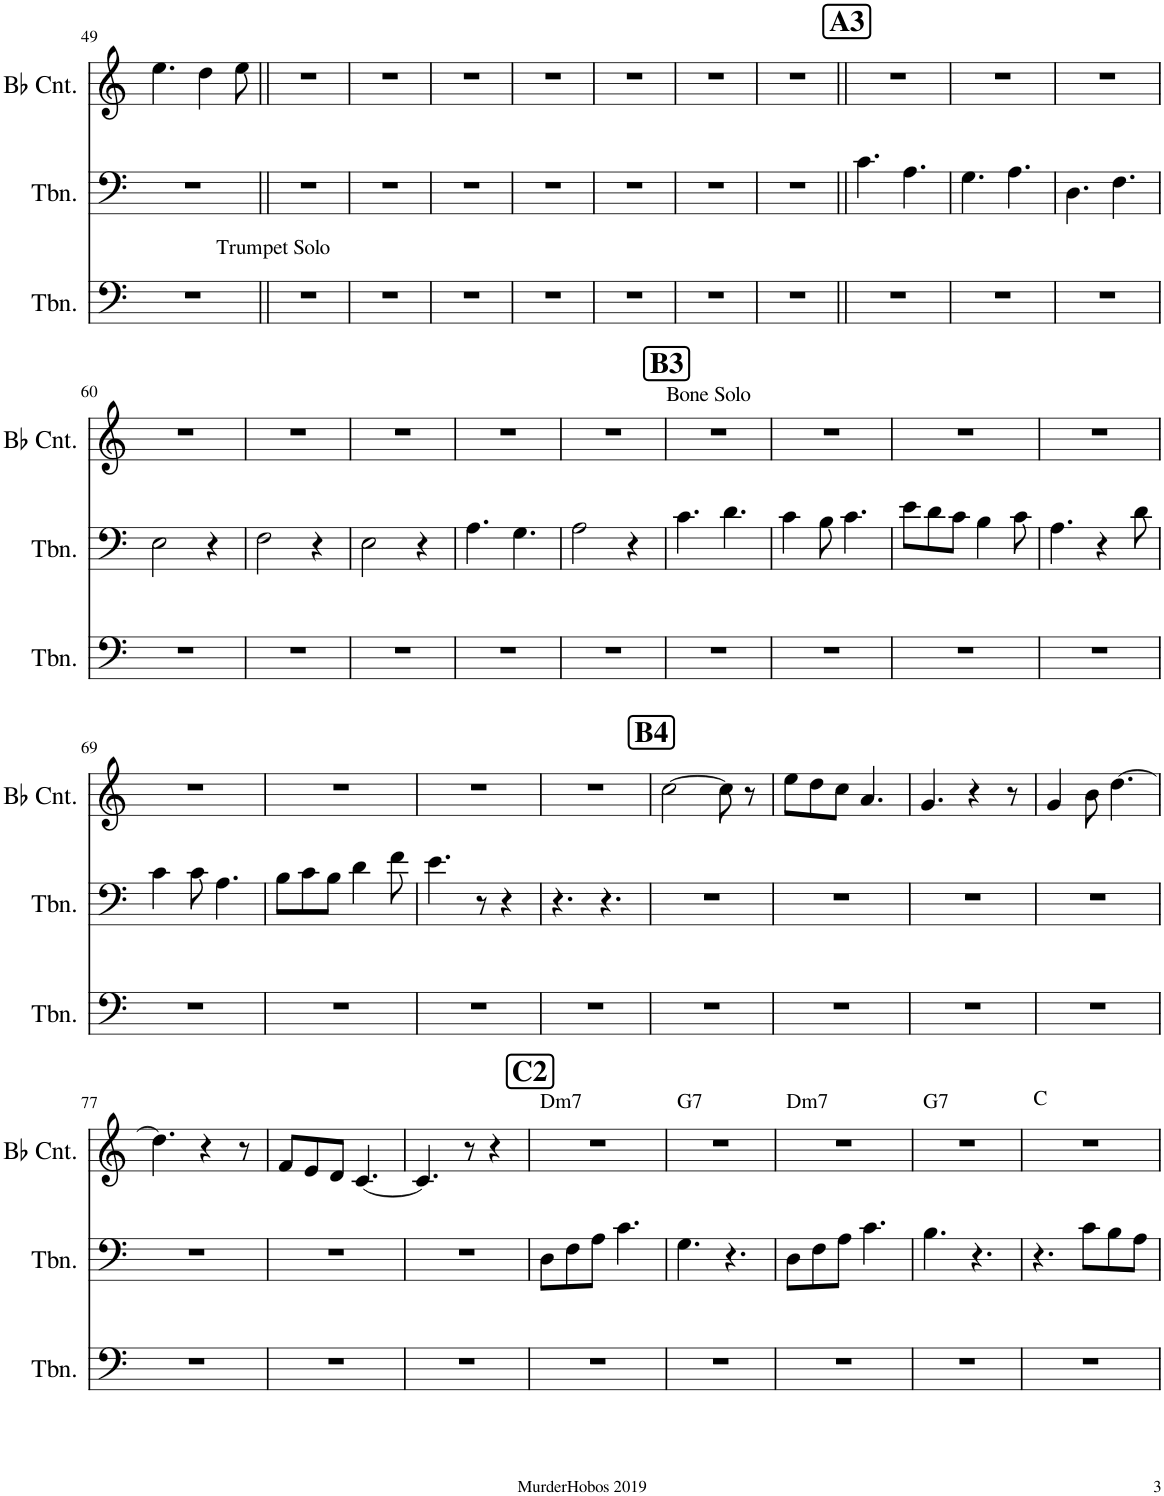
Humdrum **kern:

**kern	**kern	**kern
*part3	*part2	*part1
*staff3	*staff2	*staff1
*I"Trombone	*I"Trombone	*I"Bb Cornet
*I'Tbn.	*I'Tbn.	*I'Bb Cnt.
!!LO:PB:g=z
*clefF4	*clefF4	*clefG2
*	*	*Trd1c2
*k[]	*k[]	*k[]
*M6/8	*M6/8	*M6/8
=49	=49	=49
2.r	2.r	4.ee\
.	.	4dd\
.	.	8ee\
=50||	=50||	=50||
2.r	2.r	2.r
=51	=51	=51
2.r	2.r	2.r
=52	=52	=52
!LO:TX:a:t=Trumpet Solo	!	!
2.r	2.r	2.r
=53	=53	=53
2.r	2.r	2.r
=54	=54	=54
2.r	2.r	2.r
=55	=55	=55
2.r	2.r	2.r
=56	=56	=56
2.r	2.r	2.r
!!LO:REH:place=s1:a:B:cj:fs=14:t=A3
=57||	=57||	=57||
2.r	4.c\	2.r
.	4.A\	.
=58	=58	=58
2.r	4.G\	2.r
.	4.A\	.
=59	=59	=59
2.r	4.D\	2.r
.	4.F\	.
!!LO:LB:g=z
=60	=60	=60
2.r	2E\	2.r
.	4r	.
=61	=61	=61
2.r	2F\	2.r
.	4r	.
=62	=62	=62
2.r	2E\	2.r
.	4r	.
=63	=63	=63
2.r	4.A\	2.r
.	4.G\	.
=64	=64	=64
2.r	2A\	2.r
.	4r	.
!!LO:REH:place=s1:a:B:cj:fs=14:t=B3
=65	=65	=65
!	!	!LO:TX:a:t=Bone Solo
2.r	4.c\	2.r
.	4.d\	.
=66	=66	=66
2.r	4c\	2.r
.	8B\	.
.	4.c\	.
=67	=67	=67
2.r	8e\L	2.r
.	8d\	.
.	8c\J	.
.	4B\	.
.	8c\	.
=68	=68	=68
2.r	4.A\	2.r
.	4r	.
.	8d\	.
!!LO:LB:g=z
=69	=69	=69
2.r	4c\	2.r
.	8c\	.
.	4.A\	.
=70	=70	=70
2.r	8B\L	2.r
.	8c\	.
.	8B\J	.
.	4d\	.
.	8f\	.
=71	=71	=71
2.r	4.e\	2.r
.	8r	.
.	4r	.
=72	=72	=72
2.r	4.r	2.r
.	4.r	.
!!LO:REH:place=s1:a:B:cj:fs=14:t=B4
=73	=73	=73
2.r	2.r	[2cc\
.	.	8cc\]
.	.	8r
=74	=74	=74
2.r	2.r	8ee\L
.	.	8dd\
.	.	8cc\J
.	.	4.a/
=75	=75	=75
2.r	2.r	4.g/
.	.	4r
.	.	8r
=76	=76	=76
2.r	2.r	4g/
.	.	8b\
.	.	[4.dd\
!!LO:LB:g=z
=77	=77	=77
2.r	2.r	4.dd\]
.	.	4r
.	.	8r
=78	=78	=78
2.r	2.r	8f/L
.	.	8e/
.	.	8d/J
.	.	[4.c/
=79	=79	=79
2.r	2.r	4.c/]
.	.	8r
.	.	4r
!!LO:REH:place=s1:a:B:cj:fs=14:t=C2
=80	=80	=80
!	!	!LO:TX:a:t=Dm7
2.r	8D\L	2.r
.	8F\	.
.	8A\J	.
.	4.c\	.
=81	=81	=81
!	!	!LO:TX:a:t=G7
2.r	4.G\	2.r
.	4.r	.
=82	=82	=82
!	!	!LO:TX:a:t=Dm7
2.r	8D\L	2.r
.	8F\	.
.	8A\J	.
.	4.c\	.
=83	=83	=83
!	!	!LO:TX:a:t=G7
2.r	4.B\	2.r
.	4.r	.
=84	=84	=84
!	!	!LO:TX:a:t=C
2.r	4.r	2.r
.	8c\L	.
.	8B\	.
.	8A\J	.
=	=	=
*-	*-	*-
